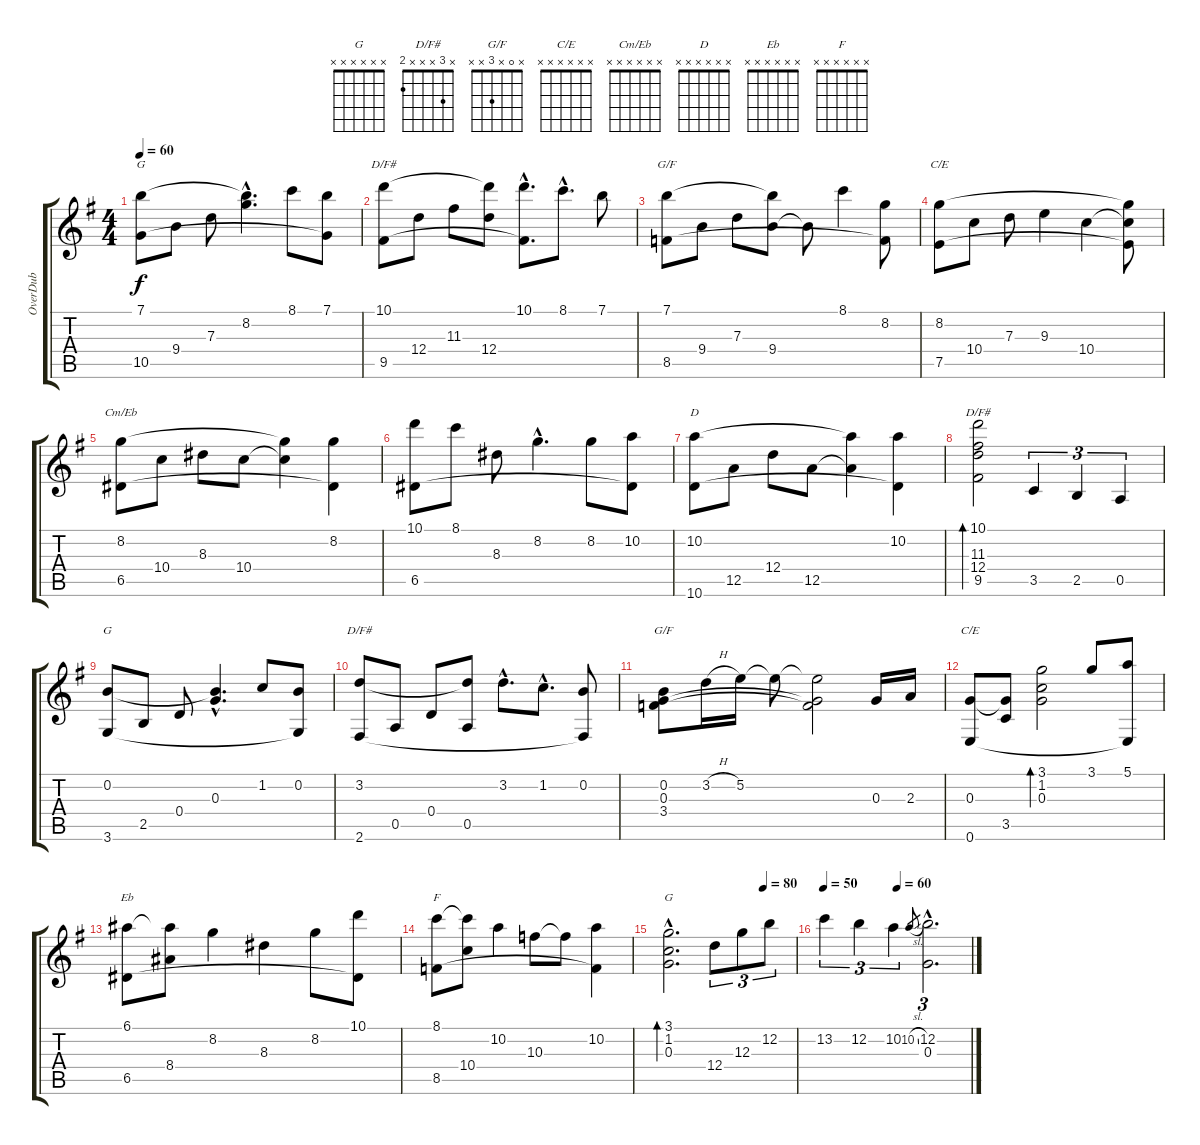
\track ("OverDub" "OverDub") {instrument acousticguitarnylon}
\staff {score tabs}
\tuning (E4 B3 G3 D3 A2 E2) {hide}
\chord ("G" 7 x x x 10 x) {firstfret 7}
\chord ("D/F#" 10 x x x 9 x) {firstfret 9}
\chord ("G/F" 7 x x x 8 x) {firstfret 7}
\chord ("C/E" x 8 x x 7 x) {firstfret 7}
\chord ("Cm/Eb" x x x x x x)
\chord ("D" x x x x x x)
\chord ("D/F#" 10 x 11 12 9 x) {firstfret 9}
\chord ("G" x 0 x x x 3)
\chord ("D/F#" x 3 x x x 2)
\chord ("G/F" x 0 x 3 x x)
\chord ("C/E" x x x x x x)
\chord ("Eb" x x x x x x)
\chord ("F" x x x x x x)
\chord ("G" x x x x x x)
\ts (4 4)
\tempo 60
\clef g2
\ks g
(7.1 10.5).8{ch "G" dy f instrument acousticguitarnylon} 9.4.8 7.3.8 (7.1{hac t} 8.2{hac}).4{d} 8.1.8 (7.1 10.5{t}).8 |
(10.1 9.5).8{ch "D/F#"} 12.4.8 11.3.8 (10.1{t} 12.4).8 (10.1{hac} 9.5{hac t}).8{d} 8.1{hac}.8{d} 7.1.8 |
(7.1 8.5).8{ch "G/F"} 9.4.8 7.3.8 (7.1{t} 9.4).8 9.4{t}.8 8.1.4 (8.2 8.5{t}).8 |
(8.2 7.5).8{ch "C/E"} 10.4.8 7.3.8 9.3.4 10.4.4 (8.2{t} 10.4{t} 7.5{t}).8 |
(8.2 6.5).8{ch "Cm/Eb"} 10.4.8 8.3.8 10.4.8 (8.2{t} 10.4{t}).4 (8.2 6.5{t}).4 |
(10.1 6.5).8 8.1.8 8.3.8 8.2{hac}.4{d} 8.2.8 (10.2 6.5{t}).8 |
(10.2 10.6).8{ch "D"} 12.5.8 12.4.8 12.5.8 (10.2{t} 12.5{t}).4 (10.2 10.6{t}).4 |
(10.1 11.3 12.4 9.5).2{bd 240 ch "D/F#"} 3.5.4{tu (3 2)} 2.5.4{tu (3 2)} 0.5.4{tu (3 2)} |
(0.2 3.6).8{ch "G"} 2.5.8 0.4.8 (0.2{hac t} 0.3{hac}).4{d} 1.2.8 (0.2 3.6{t}).8 |
(3.2 2.6).8{ch "D/F#"} 0.5.8 0.4.8 (3.2{t} 0.5).8 3.2{hac}.8{d} 1.2{hac}.8{d} (0.2 2.6{t}).8 |
(0.2 0.3 3.4).8{ch "G/F"} 3.2{h}.16 5.2.16 5.2{t}.8 (5.2{t} 0.3{t} 3.4{t}).2 0.3.16 2.3.16 |
(0.3 0.6).8{ch "C/E"} (0.3{t} 3.5).8 (3.1 1.2 0.3).2{bd 240} 3.1.8 (5.1 0.6{t}).8 |
(6.1 6.5).8{ch "Eb"} (6.1{t} 8.4).8 8.2.4 8.3.4 8.2.8 (10.1 6.5{t}).8 |
(8.1 8.5).8{ch "F"} (8.1{t} 10.4).8 10.2.4 10.3.8 10.3{t}.8 (10.2 8.5{t}).4 |
\tempo (80 0.75)
(3.1{hac} 1.2{hac} 0.3{hac}).2{d bd 240 ch "G"} 12.4.8{tu (3 2)} 12.3.8{tu (3 2)} 12.2.8{tu (3 2)} |
\tempo 50
\tempo (60 0.5)
13.2.4{tu (3 2)} 12.2.4{tu (3 2)} 10.2.4{tu (3 2)} 10.2{sl}.8{gr} (12.2{hac} 0.3{hac}).2{d tu (3 2)}
